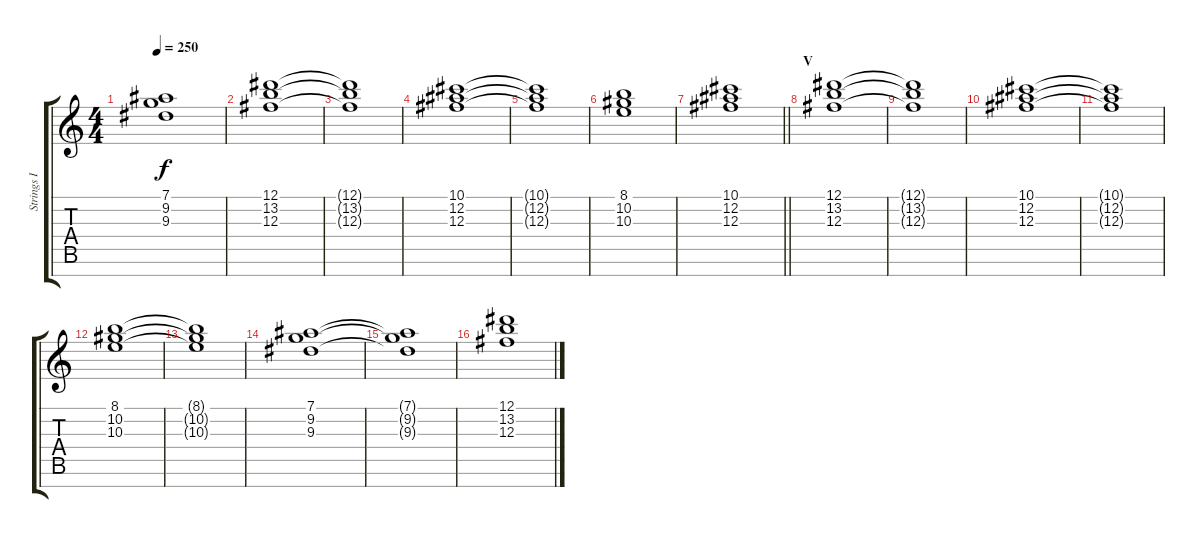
\track ("Strings I" "Strings I") {instrument stringensemble1}
\staff {score tabs}
\tuning (Eb5 Bb4 Gb4 Db4 Ab3 Eb3 Bb2) {hide}
\ts (4 4)
\tempo 250
\clef g2
\ks c
(7.1{t} 9.2{t} 9.3{t}).1{dy f} |
(12.1 13.2 12.3).1 |
(12.1{t} 13.2{t} 12.3{t}).1 |
(10.1 12.2 12.3).1 |
(10.1{t} 12.2{t} 12.3{t}).1 |
(8.1 10.2 10.3).1 |
\barLineRight lightlight
(10.1 12.2 12.3).1 |
\section ("" "V")
(12.1 13.2 12.3).1 |
(12.1{t} 13.2{t} 12.3{t}).1 |
(10.1 12.2 12.3).1 |
(10.1{t} 12.2{t} 12.3{t}).1 |
(8.1 10.2 10.3).1 |
(8.1{t} 10.2{t} 10.3{t}).1 |
(7.1 9.2 9.3).1 |
(7.1{t} 9.2{t} 9.3{t}).1 |
(12.1 13.2 12.3).1
